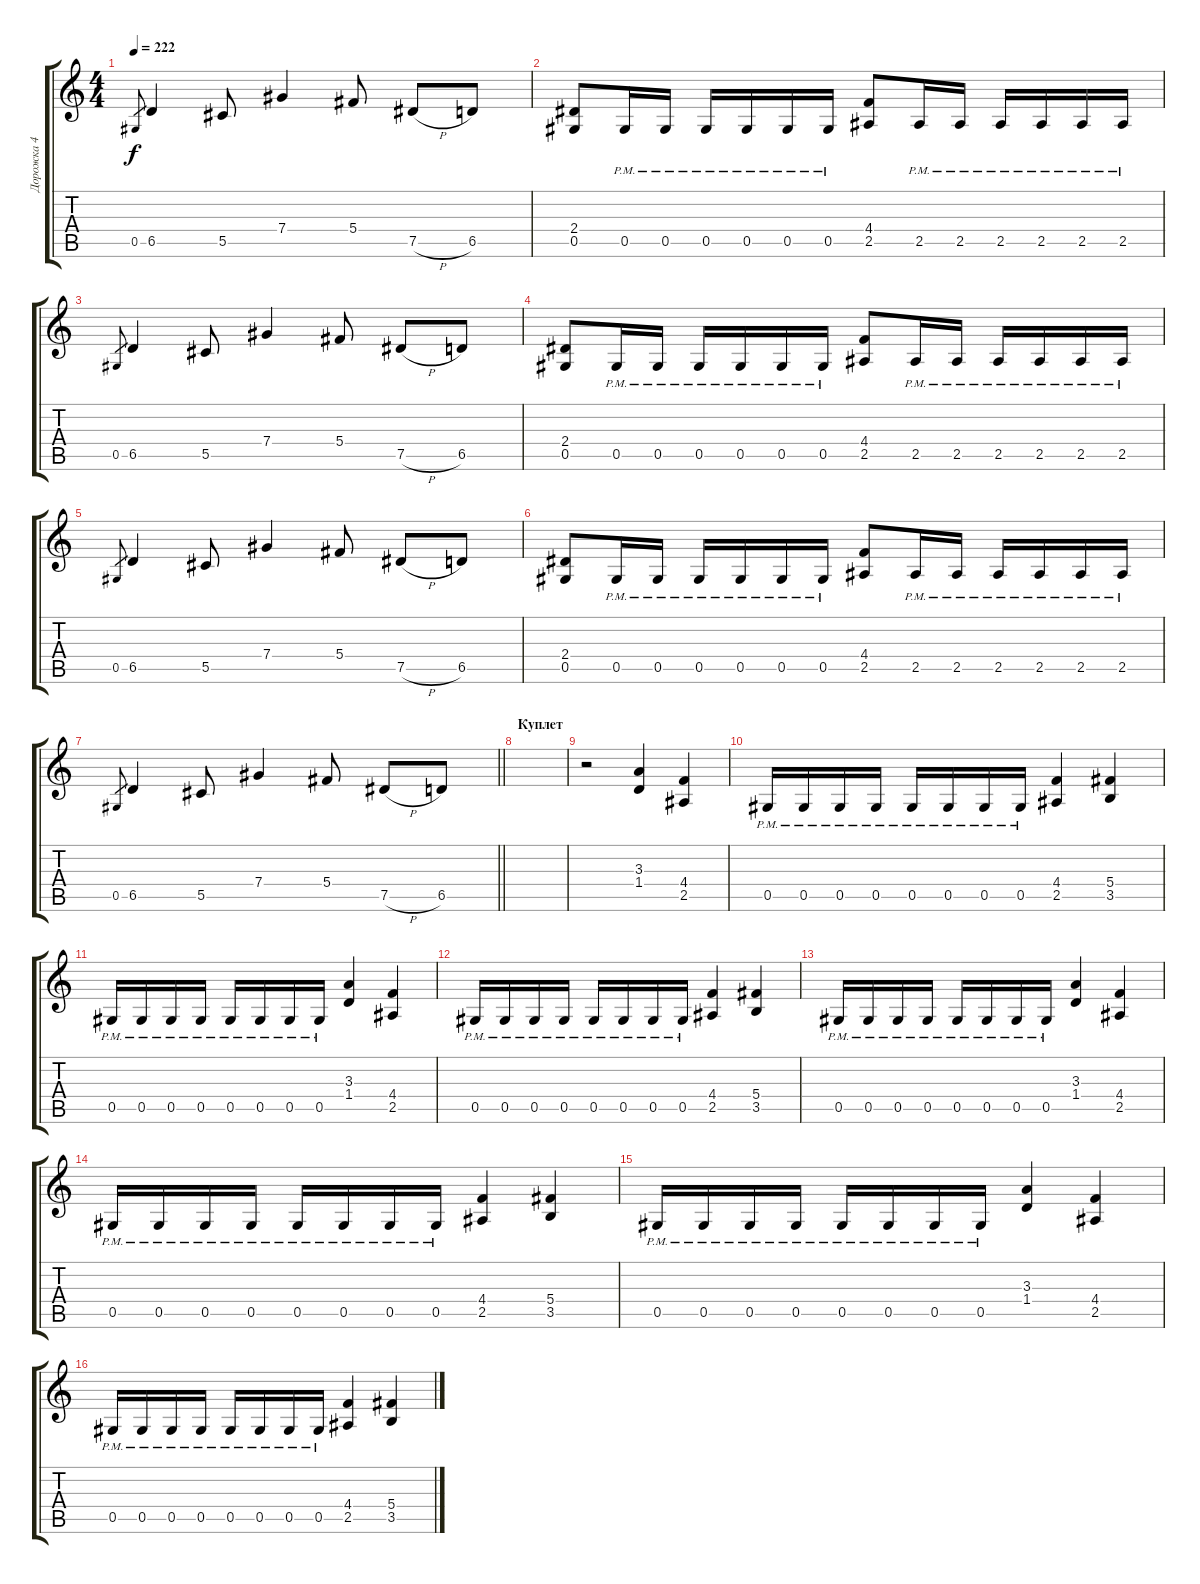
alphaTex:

\track ("Дорожка 4" "Дорожка 4") {instrument overdrivenguitar}
\staff {score tabs}
\tuning (Eb4 Bb3 Gb3 Db3 Ab2 Eb2) {hide}
\ts (4 4)
\tempo 222
\clef g2
\ks c
0.5.8{gr dy f} 6.5.4 5.5.8 7.4.4 5.4.8 7.5{h}.8 6.5.8 |
(2.4 0.5).8 0.5{pm}.16 0.5{pm}.16 0.5{pm}.16 0.5{pm}.16 0.5{pm}.16 0.5{pm}.16 (4.4 2.5).8 2.5{pm}.16 2.5{pm}.16 2.5{pm}.16 2.5{pm}.16 2.5{pm}.16 2.5{pm}.16 |
0.5.8{gr} 6.5.4 5.5.8 7.4.4 5.4.8 7.5{h}.8 6.5.8 |
(2.4 0.5).8 0.5{pm}.16 0.5{pm}.16 0.5{pm}.16 0.5{pm}.16 0.5{pm}.16 0.5{pm}.16 (4.4 2.5).8 2.5{pm}.16 2.5{pm}.16 2.5{pm}.16 2.5{pm}.16 2.5{pm}.16 2.5{pm}.16 |
0.5.8{gr} 6.5.4 5.5.8 7.4.4 5.4.8 7.5{h}.8 6.5.8 |
(2.4 0.5).8 0.5{pm}.16 0.5{pm}.16 0.5{pm}.16 0.5{pm}.16 0.5{pm}.16 0.5{pm}.16 (4.4 2.5).8 2.5{pm}.16 2.5{pm}.16 2.5{pm}.16 2.5{pm}.16 2.5{pm}.16 2.5{pm}.16 |
\barLineRight lightlight
0.5.8{gr} 6.5.4 5.5.8 7.4.4 5.4.8 7.5{h}.8 6.5.8 |
\section ("" "Куплет")
|
r.2 (3.3 1.4).4 (4.4 2.5).4 |
0.5{pm}.16 0.5{pm}.16 0.5{pm}.16 0.5{pm}.16 0.5{pm}.16 0.5{pm}.16 0.5{pm}.16 0.5{pm}.16 (4.4 2.5).4 (5.4 3.5).4 |
0.5{pm}.16 0.5{pm}.16 0.5{pm}.16 0.5{pm}.16 0.5{pm}.16 0.5{pm}.16 0.5{pm}.16 0.5{pm}.16 (3.3 1.4).4 (4.4 2.5).4 |
0.5{pm}.16 0.5{pm}.16 0.5{pm}.16 0.5{pm}.16 0.5{pm}.16 0.5{pm}.16 0.5{pm}.16 0.5{pm}.16 (4.4 2.5).4 (5.4 3.5).4 |
0.5{pm}.16 0.5{pm}.16 0.5{pm}.16 0.5{pm}.16 0.5{pm}.16 0.5{pm}.16 0.5{pm}.16 0.5{pm}.16 (3.3 1.4).4 (4.4 2.5).4 |
0.5{pm}.16 0.5{pm}.16 0.5{pm}.16 0.5{pm}.16 0.5{pm}.16 0.5{pm}.16 0.5{pm}.16 0.5{pm}.16 (4.4 2.5).4 (5.4 3.5).4 |
0.5{pm}.16 0.5{pm}.16 0.5{pm}.16 0.5{pm}.16 0.5{pm}.16 0.5{pm}.16 0.5{pm}.16 0.5{pm}.16 (3.3 1.4).4 (4.4 2.5).4 |
0.5{pm}.16 0.5{pm}.16 0.5{pm}.16 0.5{pm}.16 0.5{pm}.16 0.5{pm}.16 0.5{pm}.16 0.5{pm}.16 (4.4 2.5).4 (5.4 3.5).4
